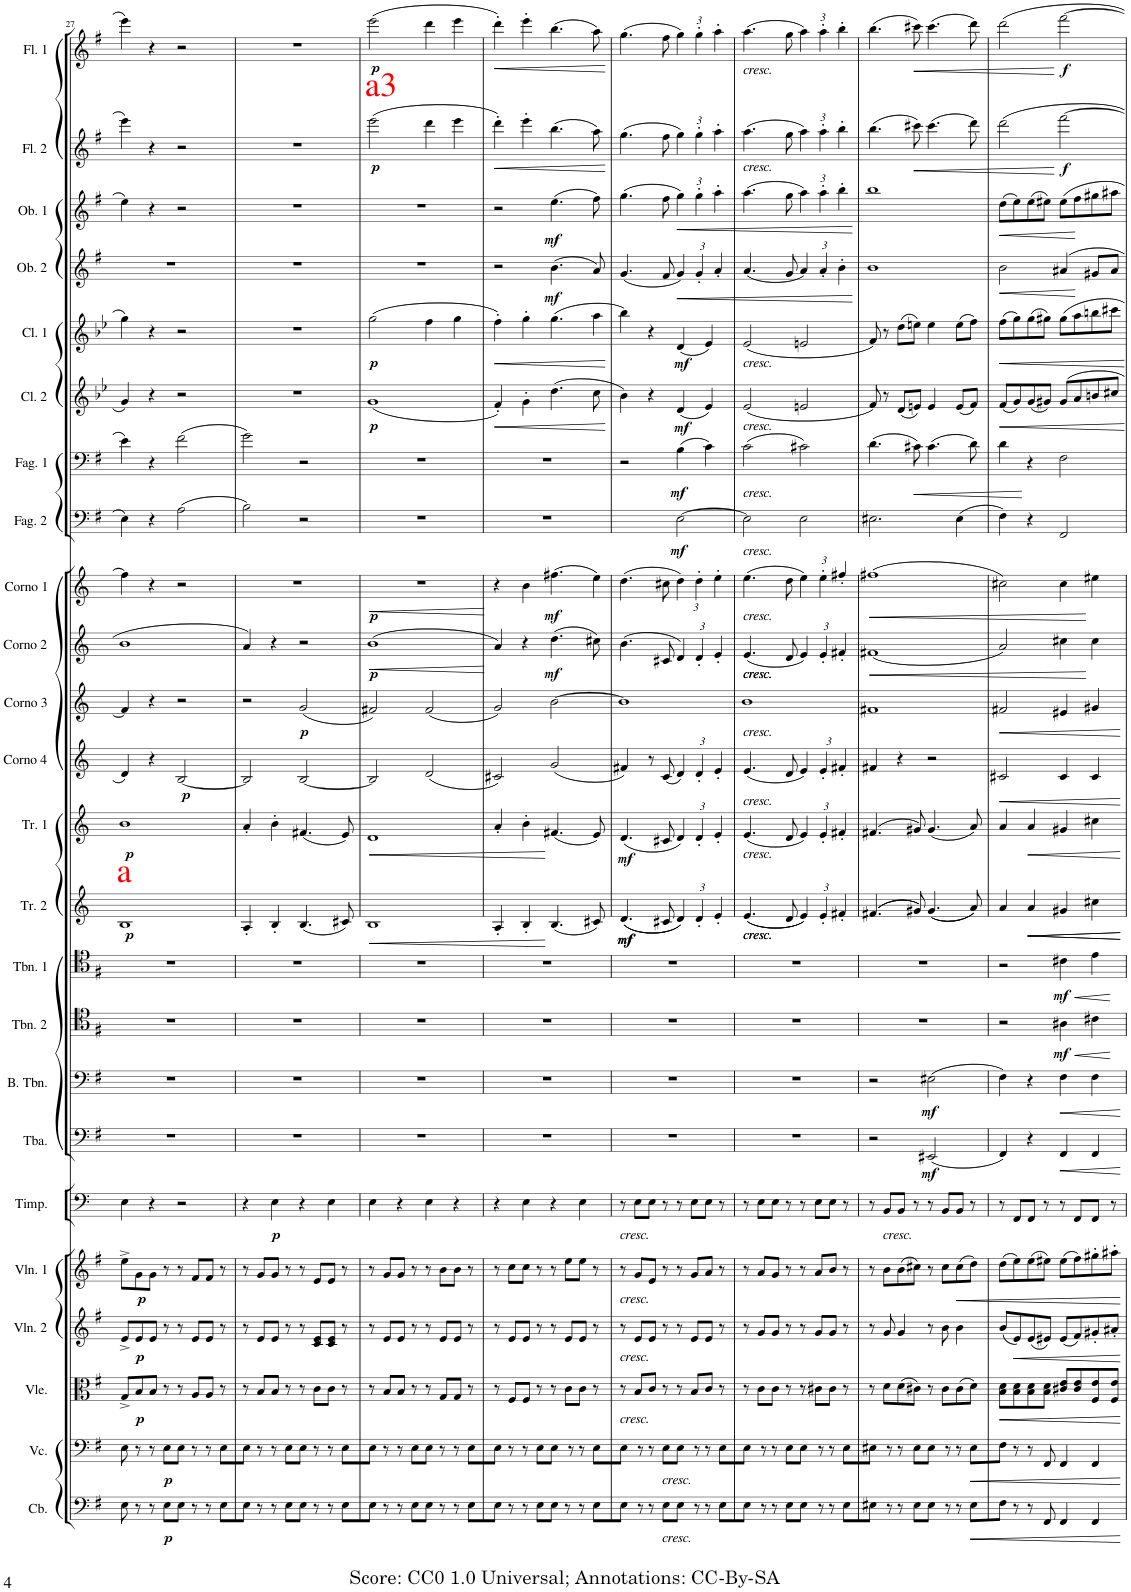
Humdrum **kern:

**kern	**dynam	**kern	**dynam	**kern	**dynam	**kern	**dynam	**kern	**dynam	**kern	**dynam	**kern	**dynam	**kern	**dynam	**kern	**dynam	**kern	**dynam	**kern	**dynam	**kern	**text	**dynam	**kern	**dynam	**kern	**dynam	**kern	**dynam	**kern	**dynam	**kern	**dynam	**kern	**dynam	**kern	**dynam	**kern	**dynam	**kern	**dynam	**kern	**dynam	**kern	**dynam	**kern	**text	**dynam
*part24	*part24	*part23	*part23	*part22	*part22	*part21	*part21	*part20	*part20	*part19	*part19	*part18	*part18	*part17	*part17	*part16	*part16	*part15	*part15	*part14	*part14	*part13	*part13	*part13	*part12	*part12	*part11	*part11	*part10	*part10	*part9	*part9	*part8	*part8	*part7	*part7	*part6	*part6	*part5	*part5	*part4	*part4	*part3	*part3	*part2	*part2	*part1	*part1	*part1
*staff24	*staff24	*staff23	*staff23	*staff22	*staff22	*staff21	*staff21	*staff20	*staff20	*staff19	*staff19	*staff18	*staff18	*staff17	*staff17	*staff16	*staff16	*staff15	*staff15	*staff14	*staff14	*staff13	*staff13	*staff13	*staff12	*staff12	*staff11	*staff11	*staff10	*staff10	*staff9	*staff9	*staff8	*staff8	*staff7	*staff7	*staff6	*staff6	*staff5	*staff5	*staff4	*staff4	*staff3	*staff3	*staff2	*staff2	*staff1	*staff1	*staff1
*I"Contrabassi	*	*I"Violoncelli	*	*I"Viole	*	*I"Violini 2	*	*I"Violini 1	*	*I"Timpani	*	*I"Tuba	*	*I"Bass Trombone	*	*I"Trombone Tenore 2	*	*I"Trombone Tenore 1	*	*I"Trombe in F 2	*	*I"Trombe in F 1	*	*	*I"Corno in F 4	*	*I"Corno in F 3	*	*I"Corno in F 2	*	*I"Corno in F 1	*	*I"Fagotto 2	*	*I"Fagotto 1	*	*I"Clarinetto in A 2	*	*I"Clarinetto in A 1	*	*I"Oboe 2	*	*I"Oboe 1	*	*I"Flauto 2	*	*I"Flauto 1	*	*
*I'Cb.	*	*I'Vc.	*	*I'Vle.	*	*I'Vln. 2	*	*I'Vln. 1	*	*I'Timp.	*	*I'Tba.	*	*I'B. Tbn.	*	*I'Tbn. 2	*	*I'Tbn. 1	*	*I'Tr. 2	*	*I'Tr. 1	*	*	*I'Corno 4	*	*I'Corno 3	*	*I'Corno 2	*	*I'Corno 1	*	*I'Fag. 2	*	*I'Fag. 1	*	*I'Cl. 2	*	*I'Cl. 1	*	*I'Ob. 2	*	*I'Ob. 1	*	*I'Fl. 2	*	*I'Fl. 1	*	*
!!LO:PB:g=z
*clefF4	*	*clefF4	*	*clefC3	*	*clefG2	*	*clefG2	*	*clefF4	*	*clefF4	*	*clefF4	*	*clefC4	*	*clefC4	*	*clefG2	*	*clefG2	*	*	*clefG2	*	*clefG2	*	*clefG2	*	*clefG2	*	*clefF4	*	*clefF4	*	*clefG2	*	*clefG2	*	*clefG2	*	*clefG2	*	*clefG2	*	*clefG2	*	*
*Trd7c12	*	*	*	*	*	*	*	*	*	*	*	*	*	*	*	*	*	*	*	*Trd-3c-5	*	*Trd-3c-5	*	*	*Trd4c7	*	*Trd4c7	*	*Trd4c7	*	*Trd4c7	*	*	*	*	*	*Trd2c3	*	*Trd2c3	*	*	*	*	*	*	*	*	*	*
*k[f#]	*	*k[f#]	*	*k[f#]	*	*k[f#]	*	*k[f#]	*	*k[]	*	*k[f#]	*	*k[f#]	*	*k[f#]	*	*k[f#]	*	*k[]	*	*k[]	*	*	*k[]	*	*k[]	*	*k[]	*	*k[]	*	*k[f#]	*	*k[f#]	*	*k[b-e-]	*	*k[b-e-]	*	*k[f#]	*	*k[f#]	*	*k[f#]	*	*k[f#]	*	*
*M2/2	*	*M2/2	*	*M2/2	*	*M2/2	*	*M2/2	*	*M2/2	*	*M2/2	*	*M2/2	*	*M2/2	*	*M2/2	*	*M2/2	*	*M2/2	*	*	*M2/2	*	*M2/2	*	*M2/2	*	*M2/2	*	*M2/2	*	*M2/2	*	*M2/2	*	*M2/2	*	*M2/2	*	*M2/2	*	*M2/2	*	*M2/2	*	*
*met(c|)	*	*met(c|)	*	*met(c|)	*	*met(c|)	*	*met(c|)	*	*met(c|)	*	*met(c|)	*	*met(c|)	*	*met(c|)	*	*met(c|)	*	*met(c|)	*	*met(c|)	*	*	*met(c|)	*	*met(c|)	*	*met(c|)	*	*met(c|)	*	*met(c|)	*	*met(c|)	*	*met(c|)	*	*met(c|)	*	*met(c|)	*	*met(c|)	*	*met(c|)	*	*met(c|)	*	*
=27	=27	=27	=27	=27	=27	=27	=27	=27	=27	=27	=27	=27	=27	=27	=27	=27	=27	=27	=27	=27	=27	=27	=27	=27	=27	=27	=27	=27	=27	=27	=27	=27	=27	=27	=27	=27	=27	=27	=27	=27	=27	=27	=27	=27	=27	=27	=27	=27	=27
!	!	!	!	!	!	!	!	!	!	!	!	!	!	!	!	!	!	!	!	!	!LO:DY:b	!	!LO:LY:b:color=#FF0000	!LO:DY:b	!	!	!	!	!	!	!	!	!	!	!	!	!	!	!	!	!	!	!	!	!	!	!	!	!
8E\	.	8E\	.	8G^/L	.	8e^/L	.	8ee^\L	.	4E\	.	1r	.	1r	.	1r	.	1r	.	1B	p	1b	a	p	4d/	.	4f#/]	.	1b	.	4ff#\]	.	4E\	.	4e\	.	4g/	.	4gg\	.	1r	.	4ee\	.	4eee\	.	4eee\	.	.
!	!	!	!	!	!LO:DY:b	!	!LO:DY:b	!	!LO:DY:b	!	!	!	!	!	!	!	!	!	!	!	!	!	!	!	!	!	!	!	!	!	!	!	!	!	!	!	!	!	!	!	!	!	!	!	!	!	!	!	!
8r	.	8r	.	8B/	p	8e/	p	8g\	p	.	.	.	.	.	.	.	.	.	.	.	.	.	.	.	.	.	.	.	.	.	.	.	.	.	.	.	.	.	.	.	.	.	.	.	.	.	.	.	.
8r	.	8r	.	8B/J	.	8e/J	.	8g\J	.	4r	.	.	.	.	.	.	.	.	.	.	.	.	.	.	4r	.	4r	.	.	.	4r	.	4r	.	4r	.	4r	.	4r	.	.	.	4r	.	4r	.	4r	.	.
!	!LO:DY:b	!	!LO:DY:b	!	!	!	!	!	!	!	!	!	!	!	!	!	!	!	!	!	!	!	!	!	!	!	!	!	!	!	!	!	!	!	!	!	!	!	!	!	!	!	!	!	!	!	!	!	!
8E\L	p	8E\L	p	8r	.	8r	.	8r	.	.	.	.	.	.	.	.	.	.	.	.	.	.	.	.	.	.	.	.	.	.	.	.	.	.	.	.	.	.	.	.	.	.	.	.	.	.	.	.	.
!	!	!	!	!	!	!	!	!	!	!	!	!	!	!	!	!	!	!	!	!	!	!	!	!	!	!LO:DY:b	!	!	!	!	!	!	!	!	!	!	!	!	!	!	!	!	!	!	!	!	!	!	!
8E\J	.	8E\J	.	8r	.	8r	.	8r	.	2r	.	.	.	.	.	.	.	.	.	.	.	.	.	.	[2B/	p	2r	.	.	.	2r	.	(2A\	.	(>2f#\	.	2r	.	2r	.	.	.	2r	.	2r	.	2r	.	.
8r	.	8r	.	8A/L	.	8e/L	.	8f#/L	.	.	.	.	.	.	.	.	.	.	.	.	.	.	.	.	.	.	.	.	.	.	.	.	.	.	.	.	.	.	.	.	.	.	.	.	.	.	.	.	.
8r	.	8r	.	8A/J	.	8e/J	.	8f#/J	.	.	.	.	.	.	.	.	.	.	.	.	.	.	.	.	.	.	.	.	.	.	.	.	.	.	.	.	.	.	.	.	.	.	.	.	.	.	.	.	.
8E\L	.	8E\L	.	8r	.	8r	.	8r	.	.	.	.	.	.	.	.	.	.	.	.	.	.	.	.	.	.	.	.	.	.	.	.	.	.	.	.	.	.	.	.	.	.	.	.	.	.	.	.	.
=28	=28	=28	=28	=28	=28	=28	=28	=28	=28	=28	=28	=28	=28	=28	=28	=28	=28	=28	=28	=28	=28	=28	=28	=28	=28	=28	=28	=28	=28	=28	=28	=28	=28	=28	=28	=28	=28	=28	=28	=28	=28	=28	=28	=28	=28	=28	=28	=28	=28
8E\J	.	8E\J	.	8r	.	8r	.	8r	.	4r	.	1r	.	1r	.	1r	.	1r	.	4A'/	.	4a'/	.	.	2B/]	.	2r	.	4a/	.	1r	.	2B\)	.	2g\)	.	1r	.	1r	.	1r	.	1r	.	1r	.	1r	.	.
8r	.	8r	.	8B/L	.	8e/L	.	8g/L	.	.	.	.	.	.	.	.	.	.	.	.	.	.	.	.	.	.	.	.	.	.	.	.	.	.	.	.	.	.	.	.	.	.	.	.	.	.	.	.	.
!	!	!	!	!	!	!	!	!	!	!	!LO:DY:b	!	!	!	!	!	!	!	!	!	!	!	!	!	!	!	!	!	!	!	!	!	!	!	!	!	!	!	!	!	!	!	!	!	!	!	!	!	!
8r	.	8r	.	8B/J	.	8e/J	.	8g/J	.	4E\	p	.	.	.	.	.	.	.	.	4B'/	.	4b'\	.	.	.	.	.	.	4r	.	.	.	.	.	.	.	.	.	.	.	.	.	.	.	.	.	.	.	.
8E\L	.	8E\L	.	8r	.	8r	.	8r	.	.	.	.	.	.	.	.	.	.	.	.	.	.	.	.	.	.	.	.	.	.	.	.	.	.	.	.	.	.	.	.	.	.	.	.	.	.	.	.	.
!	!	!	!	!	!	!	!	!	!	!	!	!	!	!	!	!	!	!	!	!	!	!	!	!	!	!	!	!LO:DY:b	!	!	!	!	!	!	!	!	!	!	!	!	!	!	!	!	!	!	!	!	!
8E\J	.	8E\J	.	8r	.	8r	.	8r	.	4r	.	.	.	.	.	.	.	.	.	(4.B/	.	(4.f#X/	.	.	[<2B/	.	(2g/	p	2r	.	.	.	2r	.	2r	.	.	.	.	.	.	.	.	.	.	.	.	.	.
8r	.	8r	.	8c\L	.	8c/ 8e/L	.	8e/L	.	.	.	.	.	.	.	.	.	.	.	.	.	.	.	.	.	.	.	.	.	.	.	.	.	.	.	.	.	.	.	.	.	.	.	.	.	.	.	.	.
8r	.	8r	.	8c\J	.	8c/ 8e/J	.	8e/J	.	4E\	.	.	.	.	.	.	.	.	.	.	.	.	.	.	.	.	.	.	.	.	.	.	.	.	.	.	.	.	.	.	.	.	.	.	.	.	.	.	.
8E\L	.	8E\L	.	8r	.	8r	.	8r	.	.	.	.	.	.	.	.	.	.	.	8c#X/)	.	8e/)	.	.	.	.	.	.	.	.	.	.	.	.	.	.	.	.	.	.	.	.	.	.	.	.	.	.	.
=29	=29	=29	=29	=29	=29	=29	=29	=29	=29	=29	=29	=29	=29	=29	=29	=29	=29	=29	=29	=29	=29	=29	=29	=29	=29	=29	=29	=29	=29	=29	=29	=29	=29	=29	=29	=29	=29	=29	=29	=29	=29	=29	=29	=29	=29	=29	=29	=29	=29
!	!	!	!	!	!	!	!	!	!	!	!	!	!	!	!	!	!	!	!	!	!LO:HP:b	!	!	!LO:HP:b	!	!	!	!	!	!LO:HP:b	!	!LO:HP:b	!	!	!	!	!	!	!	!	!	!	!	!	!	!	!	!LO:LY:b:color=#FF0000	!
!	!	!	!	!	!	!	!	!	!	!	!	!	!	!	!	!	!	!	!	!	!	!	!	!	!	!	!	!	!	!LO:DY:n=1:b	!	!LO:DY:n=1:b	!	!	!	!	!	!LO:DY:b	!	!LO:DY:b	!	!	!	!	!	!LO:DY:b	!	!	!LO:DY:b
8E\J	.	8E\J	.	8r	.	8r	.	8r	.	4E\	.	1r	.	1r	.	1r	.	1r	.	1B	<	1d	.	<	2B/]	.	2f#X/)	.	(1b	< p	1r	< p	1r	.	1r	.	(1g	p	(2gg\	p	1r	.	1r	.	(2eee\	p	(2eee\	a3	p
8r	.	8r	.	8B/L	.	8e/L	.	8g/L	.	.	.	.	.	.	.	.	.	.	.	.	.	.	.	.	.	.	.	.	.	.	.	.	.	.	.	.	.	.	.	.	.	.	.	.	.	.	.	.	.
8r	.	8r	.	8B/J	.	8e/J	.	8g/J	.	4r	.	.	.	.	.	.	.	.	.	.	.	.	.	.	.	.	.	.	.	.	.	.	.	.	.	.	.	.	.	.	.	.	.	.	.	.	.	.	.
8E\L	.	8E\L	.	8r	.	8r	.	8r	.	.	.	.	.	.	.	.	.	.	.	.	.	.	.	.	.	.	.	.	.	.	.	.	.	.	.	.	.	.	.	.	.	.	.	.	.	.	.	.	.
8E\J	.	8E\J	.	8r	.	8r	.	8r	.	4E\	.	.	.	.	.	.	.	.	.	.	.	.	.	.	(<2d/	.	(2f#/	.	.	.	.	.	.	.	.	.	.	.	4ff\	.	.	.	.	.	4ddd\	.	4ddd\	.	.
8r	.	8r	.	8G/L	.	8e/L	.	8b\L	.	.	.	.	.	.	.	.	.	.	.	.	.	.	.	.	.	.	.	.	.	.	.	.	.	.	.	.	.	.	.	.	.	.	.	.	.	.	.	.	.
8r	.	8r	.	8G/J	.	8e/J	.	8b\J	.	4r	.	.	.	.	.	.	.	.	.	.	.	.	.	.	.	.	.	.	.	.	.	.	.	.	.	.	.	.	4gg\	.	.	.	.	.	4eee\	.	4eee\	.	.
8E\L	.	8E\L	.	8r	.	8r	.	8r	.	.	.	.	.	.	.	.	.	.	.	.	.	.	.	.	.	.	.	.	.	.	.	.	.	.	.	.	.	.	.	.	.	.	.	.	.	.	.	.	.
=30	=30	=30	=30	=30	=30	=30	=30	=30	=30	=30	=30	=30	=30	=30	=30	=30	=30	=30	=30	=30	=30	=30	=30	=30	=30	=30	=30	=30	=30	=30	=30	=30	=30	=30	=30	=30	=30	=30	=30	=30	=30	=30	=30	=30	=30	=30	=30	=30	=30
!	!	!	!	!	!	!	!	!	!	!	!	!	!	!	!	!	!	!	!	!	!	!	!	!	!	!	!	!	!	!	!	!	!	!	!	!	!	!LO:HP:b	!	!LO:HP:b	!	!	!	!	!	!LO:HP:b	!	!	!LO:HP:b
8E\J	.	8E\J	.	8r	.	8r	.	8r	.	4r	.	1r	.	1r	.	1r	.	1r	.	4A'/	.	4a'/	.	.	2c#X/)	.	2g/)	.	4a/)	.	4r	.	1r	.	1r	.	4f'/)	<	4ff'>\)	<	2r	.	2r	.	4ddd'\)	<	4ddd'\)	.	<
8r	.	8r	.	8F#/L	.	8e/L	.	8cc\L	.	.	.	.	.	.	.	.	.	.	.	.	.	.	.	.	.	.	.	.	.	.	.	.	.	.	.	.	.	.	.	.	.	.	.	.	.	.	.	.	.
8r	.	8r	.	8F#/J	.	8e/J	.	8cc\J	.	4E\	.	.	.	.	.	.	.	.	.	4B'/	.	4b'\	.	.	.	.	.	.	4r	[	4b\	[	.	.	.	.	4g'\	.	4gg'>\	.	.	.	.	.	4eee'\	.	4eee'\	.	.
8E\L	.	8E\L	.	8r	.	8r	.	8r	.	.	.	.	.	.	.	.	.	.	.	.	.	.	.	.	.	.	.	.	.	.	.	.	.	.	.	.	.	.	.	.	.	.	.	.	.	.	.	.	.
!	!	!	!	!	!	!	!	!	!	!	!	!	!	!	!	!	!	!	!	!	!	!	!	!	!	!	!	!	!	!LO:DY:b	!	!LO:DY:b	!	!	!	!	!	!	!	!	!	!LO:DY:b	!	!LO:DY:b	!	!	!	!	!
8E\J	.	8E\J	.	8r	.	8r	.	8r	.	4r	.	.	.	.	.	.	.	.	.	(4.B/	[	(4.f#X/	.	[	(<2g/	.	[2b\	.	(4.dd\	mf	(>4.ff#X\	mf	.	.	.	.	(4.dd\	.	(>4.gg\	.	(4.b\	mf	(4.ee\	mf	(4.bb\	.	(4.bb\	.	.
8r	.	8r	.	8c\L	.	8e/L	.	8ee\L	.	.	.	.	.	.	.	.	.	.	.	.	.	.	.	.	.	.	.	.	.	.	.	.	.	.	.	.	.	.	.	.	.	.	.	.	.	.	.	.	.
8r	.	8r	.	8c\J	.	8e/J	.	8ee\J	.	4E\	.	.	.	.	.	.	.	.	.	.	.	.	.	.	.	.	.	.	.	.	.	.	.	.	.	.	.	.	.	.	.	.	.	.	.	.	.	.	.
8E\L	.	8E\L	.	8r	.	8r	.	8r	.	.	.	.	.	.	.	.	.	.	.	8c#X/)	.	8e/)	.	.	.	.	.	.	8cc#X\)	.	8ee\)	.	.	.	.	.	8cc\	.	8aa\	.	8a/)	.	8ff#\)	.	8aa\)	.	8aa\)	.	.
.	.	.	.	.	.	.	.	.	.	.	.	.	.	.	.	.	.	.	.	.	.	.	.	.	.	.	.	.	.	.	.	.	.	.	.	.	.	[	.	[	.	.	.	.	.	[	.	.	[
=31	=31	=31	=31	=31	=31	=31	=31	=31	=31	=31	=31	=31	=31	=31	=31	=31	=31	=31	=31	=31	=31	=31	=31	=31	=31	=31	=31	=31	=31	=31	=31	=31	=31	=31	=31	=31	=31	=31	=31	=31	=31	=31	=31	=31	=31	=31	=31	=31	=31
!	!	!	!	!	!	!	!	!	!	!LO:TX:b:i:t=cresc.	!	!	!	!	!	!	!	!	!	!	!	!	!	!	!	!	!	!	!	!	!	!	!	!	!	!	!	!	!	!	!	!	!	!	!	!	!	!	!
!	!	!	!	!	!	!	!	!LO:TX:b:i:t=cresc.	!	!	!	!	!	!	!	!	!	!	!	!	!	!	!	!	!	!	!	!	!	!	!	!	!	!	!	!	!	!	!	!	!	!	!	!	!	!	!	!	!
!	!	!	!	!	!	!LO:TX:b:i:t=cresc.	!	!	!	!	!	!	!	!	!	!	!	!	!	!	!	!	!	!	!	!	!	!	!	!	!	!	!	!	!	!	!	!	!	!	!	!	!	!	!	!	!	!	!
!	!	!	!	!LO:TX:b:i:t=cresc.	!	!	!	!	!	!	!	!	!	!	!	!	!	!	!	!	!	!	!	!	!	!	!	!	!	!	!	!	!	!	!	!	!	!	!	!	!	!	!	!	!	!	!	!	!
!	!	!	!	!	!	!	!	!	!	!	!	!	!	!	!	!	!	!	!	!	!LO:DY:b	!	!	!	!	!	!	!	!	!	!	!	!	!	!	!	!	!	!	!	!	!	!	!	!	!	!	!	!
!	!	!	!	!	!	!	!	!	!	!	!	!	!	!	!	!	!	!	!	!	!LO:DY:n=1:b	!	!	!LO:DY:b	!	!	!	!	!	!	!	!	!	!	!	!	!	!	!	!	!	!	!	!	!	!	!	!	!
8E\J	.	8E\J	.	8r	.	8r	.	8r	.	8r	.	1r	.	1r	.	1r	.	1r	.	((4.d/	mf mf	(4.d/	.	mf	4f#X/)	.	1b]	.	(4.b\	.	(4.dd\	.	2ryy	.	2r	.	4b-\)	.	4bb-\)	.	(4.g/	.	(4.gg\	.	(4.gg\	.	(4.gg\	.	.
8r	.	8r	.	8B/L	.	8e/L	.	8g/L	.	8E\L	.	.	.	.	.	.	.	.	.	.	.	.	.	.	.	.	.	.	.	.	.	.	.	.	.	.	.	.	.	.	.	.	.	.	.	.	.	.	.
8r	.	8r	.	8c/J	.	8e/J	.	8e/J	.	8E\J	.	.	.	.	.	.	.	.	.	.	.	.	.	.	8r	.	.	.	.	.	.	.	.	.	.	.	4r	.	4r	.	.	.	.	.	.	.	.	.	.
!	!	!LO:TX:b:i:t=cresc.	!	!	!	!	!	!	!	!	!	!	!	!	!	!	!	!	!	!	!	!	!	!	!	!	!	!	!	!	!	!	!	!	!	!	!	!	!	!	!	!	!	!	!	!	!	!	!
!LO:TX:b:i:t=cresc.	!	!	!	!	!	!	!	!	!	!	!	!	!	!	!	!	!	!	!	!	!	!	!	!	!	!	!	!	!	!	!	!	!	!	!	!	!	!	!	!	!	!	!	!	!	!	!	!	!
8E\L	.	8E\L	.	8r	.	8r	.	8r	.	8r	.	.	.	.	.	.	.	.	.	8c#X/	.	8c#X/	.	.	(8c/	.	.	.	8c#X/	.	8cc#X\	.	.	.	.	.	.	.	.	.	8f#/	.	8ff#\	.	8ff#\	.	8ff#\	.	.
*	*	*	*	*	*	*	*	*	*	*	*	*	*	*	*	*	*	*	*	*Xbrackettup	*	*Xbrackettup	*	*	*Xbrackettup	*	*	*	*Xbrackettup	*	*Xbrackettup	*	*	*	*	*	*	*	*	*	*Xbrackettup	*	*	*	*	*	*	*	*
!	!	!	!	!	!	!	!	!	!	!	!	!	!	!	!	!	!	!	!	!	!	!	!	!	!	!	!	!	!	!	!	!	!	!	!	!	!	!	!	!	!	!LO:HP:b	!	!	!	!	!	!	!
*	*	*	*	*	*	*	*	*	*	*	*	*	*	*	*	*	*	*	*	*	*	*	*	*	*	*	*	*	*	*	*	*	*	*	*	*	*	*	*	*	*	*	*Xbrackettup	*	*	*	*	*	*
!	!	!	!	!	!	!	!	!	!	!	!	!	!	!	!	!	!	!	!	!	!	!	!	!	!	!	!	!	!	!	!	!	!	!	!	!	!	!	!	!	!	!	!	!LO:HP:b	!	!	!	!	!
*	*	*	*	*	*	*	*	*	*	*	*	*	*	*	*	*	*	*	*	*	*	*	*	*	*	*	*	*	*	*	*	*	*	*	*	*	*	*	*	*	*	*	*	*	*Xbrackettup	*	*Xbrackettup	*	*
!	!	!	!	!	!	!	!	!	!	!	!	!	!	!	!	!	!	!	!	!	!	!	!	!	!	!	!	!	!	!	!	!	!	!LO:DY:b	!	!LO:DY:b	!	!LO:DY:b	!	!LO:DY:b	!	!	!	!	!	!	!	!	!
8E\J	.	8E\J	.	8r	.	8r	.	8r	.	8r	.	.	.	.	.	.	.	.	.	6d/))	.	6d/)	.	.	6d/)	.	.	.	6d/)	.	6dd\)	.	[2E\	mf	(4B\	mf	(4d/	mf	(4d/	mf	6g/)	<	6gg\)	<	6gg\)	.	6gg\)	.	.
8r	.	8r	.	8B/L	.	8e/L	.	8g/L	.	8E\L	.	.	.	.	.	.	.	.	.	.	.	.	.	.	.	.	.	.	.	.	.	.	.	.	.	.	.	.	.	.	.	.	.	.	.	.	.	.	.
.	.	.	.	.	.	.	.	.	.	.	.	.	.	.	.	.	.	.	.	6d'/	.	6d'/	.	.	6d'/	.	.	.	6d'/	.	6dd'\	.	.	.	.	.	.	.	.	.	6g'/	.	6gg'\	.	6gg'\	.	6gg'\	.	.
8r	.	8r	.	8c/J	.	8e/J	.	8a/J	.	8E\J	.	.	.	.	.	.	.	.	.	.	.	.	.	.	.	.	.	.	.	.	.	.	.	.	4c\)	.	4e-/)	.	4e-/)	.	.	.	.	.	.	.	.	.	.
.	.	.	.	.	.	.	.	.	.	.	.	.	.	.	.	.	.	.	.	6e'/	.	6e'/	.	.	6e'/	.	.	.	6e'/	.	6ee'\	.	.	.	.	.	.	.	.	.	6a'/	.	6aa'\	.	6aa'\	.	6aa'\	.	.
8E\L	.	8E\L	.	8r	.	8r	.	8r	.	8r	.	.	.	.	.	.	.	.	.	.	.	.	.	.	.	.	.	.	.	.	.	.	.	.	.	.	.	.	.	.	.	.	.	.	.	.	.	.	.
=32	=32	=32	=32	=32	=32	=32	=32	=32	=32	=32	=32	=32	=32	=32	=32	=32	=32	=32	=32	=32	=32	=32	=32	=32	=32	=32	=32	=32	=32	=32	=32	=32	=32	=32	=32	=32	=32	=32	=32	=32	=32	=32	=32	=32	=32	=32	=32	=32	=32
!	!	!	!	!	!	!	!	!	!	!	!	!	!	!	!	!	!	!	!	!	!	!	!	!	!	!	!	!	!	!	!	!	!	!	!	!	!	!	!	!	!	!	!	!	!	!	!LO:TX:b:i:t=cresc.	!	!
!	!	!	!	!	!	!	!	!	!	!	!	!	!	!	!	!	!	!	!	!	!	!	!	!	!	!	!	!	!	!	!	!	!	!	!	!	!	!	!	!	!	!	!	!	!LO:TX:b:i:t=cresc.	!	!	!	!
!	!	!	!	!	!	!	!	!	!	!	!	!	!	!	!	!	!	!	!	!	!	!	!	!	!	!	!	!	!	!	!	!	!	!	!	!	!	!	!LO:TX:b:i:t=cresc.	!	!	!	!	!	!	!	!	!	!
!	!	!	!	!	!	!	!	!	!	!	!	!	!	!	!	!	!	!	!	!	!	!	!	!	!	!	!	!	!	!	!	!	!	!	!	!	!LO:TX:b:i:t=cresc.	!	!	!	!	!	!	!	!	!	!	!	!
!	!	!	!	!	!	!	!	!	!	!	!	!	!	!	!	!	!	!	!	!	!	!	!	!	!	!	!	!	!	!	!	!	!	!	!LO:TX:b:i:t=cresc.	!	!	!	!	!	!	!	!	!	!	!	!	!	!
!	!	!	!	!	!	!	!	!	!	!	!	!	!	!	!	!	!	!	!	!	!	!	!	!	!	!	!	!	!	!	!	!	!LO:TX:b:i:t=cresc.	!	!	!	!	!	!	!	!	!	!	!	!	!	!	!	!
!	!	!	!	!	!	!	!	!	!	!	!	!	!	!	!	!	!	!	!	!	!	!	!	!	!	!	!	!	!	!	!LO:TX:b:i:t=cresc.	!	!	!	!	!	!	!	!	!	!	!	!	!	!	!	!	!	!
!	!	!	!	!	!	!	!	!	!	!	!	!	!	!	!	!	!	!	!	!	!	!	!	!	!	!	!	!	!LO:TX:b:i:t=cresc.	!	!	!	!	!	!	!	!	!	!	!	!	!	!	!	!	!	!	!	!
!	!	!	!	!	!	!	!	!	!	!	!	!	!	!	!	!	!	!	!	!	!	!	!	!	!	!	!	!	!LO:TX:b:i:t=cresc.	!	!	!	!	!	!	!	!	!	!	!	!	!	!	!	!	!	!	!	!
!	!	!	!	!	!	!	!	!	!	!	!	!	!	!	!	!	!	!	!	!	!	!	!	!	!	!	!LO:TX:b:i:t=cresc.	!	!	!	!	!	!	!	!	!	!	!	!	!	!	!	!	!	!	!	!	!	!
!	!	!	!	!	!	!	!	!	!	!	!	!	!	!	!	!	!	!	!	!	!	!	!	!	!LO:TX:b:i:t=cresc.	!	!	!	!	!	!	!	!	!	!	!	!	!	!	!	!	!	!	!	!	!	!	!	!
!	!	!	!	!	!	!	!	!	!	!	!	!	!	!	!	!	!	!	!	!	!	!LO:TX:b:i:t=cresc.	!	!	!	!	!	!	!	!	!	!	!	!	!	!	!	!	!	!	!	!	!	!	!	!	!	!	!
!	!	!	!	!	!	!	!	!	!	!	!	!	!	!	!	!	!	!	!	!LO:TX:b:i:t=cresc.	!	!	!	!	!	!	!	!	!	!	!	!	!	!	!	!	!	!	!	!	!	!	!	!	!	!	!	!	!
!	!	!	!	!	!	!	!	!	!	!	!	!	!	!	!	!	!	!	!	!LO:TX:b:i:t=cresc.	!	!	!	!	!	!	!	!	!	!	!	!	!	!	!	!	!	!	!	!	!	!	!	!	!	!	!	!	!
8E\J	.	8E\J	.	8r	.	8r	.	8r	.	8r	.	1r	.	1r	.	1r	.	1r	.	((4.e/	.	(4.e/	.	.	(4.e/	.	1b	.	(4.e/	.	(4.ee\	.	2E\]	.	(2c\	.	(2e-/	.	(2e-/	.	(4.a/	.	(4.aa\	.	(4.aa\	.	(4.aa\	.	.
8r	.	8r	.	8c\L	.	8g/L	.	8a/L	.	8E\L	.	.	.	.	.	.	.	.	.	.	.	.	.	.	.	.	.	.	.	.	.	.	.	.	.	.	.	.	.	.	.	.	.	.	.	.	.	.	.
8r	.	8r	.	8c\J	.	8g/J	.	8g/J	.	8E\J	.	.	.	.	.	.	.	.	.	.	.	.	.	.	.	.	.	.	.	.	.	.	.	.	.	.	.	.	.	.	.	.	.	.	.	.	.	.	.
8E\L	.	8E\L	.	8r	.	8r	.	8r	.	8r	.	.	.	.	.	.	.	.	.	8d/	.	8d/	.	.	8d/	.	.	.	8d/	.	8dd\	.	.	.	.	.	.	.	.	.	8g/	.	8gg\	.	8gg\	.	8gg\	.	.
8E\J	.	8E\J	.	8r	.	8r	.	8r	.	8r	.	.	.	.	.	.	.	.	.	6e/))	.	6e/)	.	.	6e/)	.	.	.	6e/)	.	6ee\)	.	2E\	.	2c#X\)	.	2en/	.	2en/	.	6a/)	.	6aa\)	.	6aa\)	.	6aa\)	.	.
8r	.	8r	.	8c#X\L	.	8g/L	.	8a/L	.	8E\L	.	.	.	.	.	.	.	.	.	.	.	.	.	.	.	.	.	.	.	.	.	.	.	.	.	.	.	.	.	.	.	.	.	.	.	.	.	.	.
.	.	.	.	.	.	.	.	.	.	.	.	.	.	.	.	.	.	.	.	6e'/	.	6e'/	.	.	6e'/	.	.	.	6e'/	.	6ee'\	.	.	.	.	.	.	.	.	.	6a'/	.	6aa'\	.	6aa'\	.	6aa'\	.	.
8r	.	8r	.	8c#\J	.	8g/J	.	8b/J	.	8E\J	.	.	.	.	.	.	.	.	.	.	.	.	.	.	.	.	.	.	.	.	.	.	.	.	.	.	.	.	.	.	.	.	.	.	.	.	.	.	.
.	.	.	.	.	.	.	.	.	.	.	.	.	.	.	.	.	.	.	.	6f#X'/	.	6f#X'/	.	.	6f#X'/	.	.	.	6f#X'/	.	6ff#X'/	.	.	.	.	.	.	.	.	.	6b'\	.	6bb'\	.	6bb'\	.	6bb'\	.	.
8E\L	.	8E\L	.	8r	.	8r	.	8r	.	8r	.	.	.	.	.	.	.	.	.	.	.	.	.	.	.	.	.	.	.	.	.	.	.	.	.	.	.	.	.	.	.	.	.	.	.	.	.	.	.
.	.	.	.	.	.	.	.	.	.	.	.	.	.	.	.	.	.	.	.	.	.	.	.	.	.	.	.	.	.	.	.	.	.	.	.	.	.	.	.	.	.	[	.	[	.	.	.	.	.
=33	=33	=33	=33	=33	=33	=33	=33	=33	=33	=33	=33	=33	=33	=33	=33	=33	=33	=33	=33	=33	=33	=33	=33	=33	=33	=33	=33	=33	=33	=33	=33	=33	=33	=33	=33	=33	=33	=33	=33	=33	=33	=33	=33	=33	=33	=33	=33	=33	=33
!	!	!	!	!	!	!	!	!	!	!	!	!	!	!	!	!	!	!	!	!	!	!	!	!	!	!	!	!	!	!LO:HP:b	!	!LO:HP:b	!	!	!	!	!	!	!	!	!	!	!	!	!	!	!	!	!
8E#X\J	.	8E#X\J	.	8r	.	8r	.	8r	.	8r	.	2r	.	2r	.	1r	.	1r	.	(>(>4.f#X/	.	(>4.f#X/	.	.	4f#X/	.	1f#X	.	(1f#X	<	(1ff#X	<	2.E#X\	.	(4.d\	.	8f/)	.	8f/)	.	1b	.	1bb	.	(4.bb\	.	(4.bb\	.	.
!	!	!	!	!	!	!	!	!	!	!LO:TX:b:i:t=cresc.	!	!	!	!	!	!	!	!	!	!	!	!	!	!	!	!	!	!	!	!	!	!	!	!	!	!	!	!	!	!	!	!	!	!	!	!	!	!	!
8r	.	8r	.	8d\L	.	8g/	.	8b\L	.	8BB/L	.	.	.	.	.	.	.	.	.	.	.	.	.	.	.	.	.	.	.	.	.	.	.	.	.	.	8r	.	8r	.	.	.	.	.	.	.	.	.	.
8r	.	8r	.	(8d\	.	4g/	.	(8b\	.	8BB/J	.	.	.	.	.	.	.	.	.	.	.	.	.	.	4r	.	.	.	.	.	.	.	.	.	.	.	(8d/L	.	(8dd\L	.	.	.	.	.	.	.	.	.	.
!	!	!	!	!	!	!	!	!	!	!	!	!	!	!	!	!	!	!	!	!	!	!	!	!	!	!	!	!	!	!	!	!	!	!	!	!LO:HP:b	!	!	!	!	!	!	!	!	!	!LO:HP:b	!	!	!LO:HP:b
8E#\L	.	8E#\L	.	8c#X\J)	.	.	.	8cc#X\J)	.	8r	.	.	.	.	.	.	.	.	.	8g#X/))	.	8g#X/)	.	.	.	.	.	.	.	.	.	.	.	.	8c#X\)	<	8en/J)	.	8een\J)	.	.	.	.	.	8ccc#X\)	<	8ccc#X\)	.	<
!	!	!	!	!	!	!	!	!	!	!	!	!	!LO:DY:b	!	!LO:DY:b	!	!	!	!	!	!	!	!	!	!	!	!	!	!	!	!	!	!	!	!	!	!	!	!	!	!	!	!	!	!	!	!	!	!
8E#\J	.	8E#\J	.	8r	.	8r	.	8r	.	8r	.	(2EE#X/	mf	(2E#X\	mf	.	.	.	.	((4.g#/	.	(4.g#/	.	.	2r	.	.	.	.	.	.	.	.	.	(4.c#\	.	4e/	.	4ee\	.	.	.	.	.	(4.ccc#\	.	(4.ccc#\	.	.
8r	.	8r	.	8c#\L	.	8b\	.	8cc#\L	.	8BB/L	.	.	.	.	.	.	.	.	.	.	.	.	.	.	.	.	.	.	.	.	.	.	.	.	.	.	.	.	.	.	.	.	.	.	.	.	.	.	.
!	!	!	!	!	!	!	!	!	!LO:HP:b	!	!	!	!	!	!	!	!	!	!	!	!	!	!	!	!	!	!	!	!	!	!	!	!	!	!	!	!	!	!	!	!	!	!	!	!	!	!	!	!
8r	.	8r	.	(8c#\	.	4b\	.	(8cc#\	<	8BB/J	.	.	.	.	.	.	.	.	.	.	.	.	.	.	.	.	.	.	.	.	.	.	(4E#\	.	.	.	(8e/L	.	(8ee\L	.	.	.	.	.	.	.	.	.	.
!	!LO:HP:b	!	!LO:HP:b	!	!	!	!	!	!	!	!	!	!	!	!	!	!	!	!	!	!	!	!	!	!	!	!	!	!	!	!	!	!	!	!	!	!	!	!	!	!	!	!	!	!	!	!	!	!
8E#\L	<	8E#\L	<	8d\J)	.	.	.	8dd\J)	.	8r	.	.	.	.	.	.	.	.	.	8a/))	.	8a/)	.	.	.	.	.	.	.	.	.	.	.	.	8d\)	.	8f/J)	.	8ff\J)	.	.	.	.	.	8ddd\)	.	8ddd\)	.	.
=34	=34	=34	=34	=34	=34	=34	=34	=34	=34	=34	=34	=34	=34	=34	=34	=34	=34	=34	=34	=34	=34	=34	=34	=34	=34	=34	=34	=34	=34	=34	=34	=34	=34	=34	=34	=34	=34	=34	=34	=34	=34	=34	=34	=34	=34	=34	=34	=34	=34
!	!	!	!	!	!LO:HP:b	!	!	!	!	!	!	!	!	!	!	!	!	!	!	!	!	!	!	!	!	!LO:HP:b	!	!LO:HP:b	!	!	!	!	!	!	!	!	!	!	!	!	!	!LO:HP:b	!	!LO:HP:b	!	!	!	!	!
8F#\J	.	8F#\J	.	8B\ 8d\L	<	(8b/L	.	(8dd\L	.	8r	.	4FF#/)	.	4F#\)	.	2r	.	2r	.	4a/	.	4a/	.	.	2c#X/	<	2f#X/	<	2a/)	.	2cc#X\)	.	4F#\)	.	4d\	.	(8f/L	.	(8ff\L	.	2b\	<	(8dd\L	<	2ddd\	.	2ddd\	.	.
!	!	!	!	!	!	!	!LO:HP:b	!	!	!	!	!	!	!	!	!	!	!	!	!	!	!	!	!	!	!	!	!	!	!	!	!	!	!	!	!	!	!	!	!	!	!	!	!	!	!	!	!	!
8r	.	8r	.	8B\ 8d\	.	8e/)	<	8ee\)	.	8FF/L	.	.	.	.	.	.	.	.	.	.	.	.	.	.	.	.	.	.	.	.	.	.	.	.	.	.	8g/)	.	8gg\)	.	.	.	8ee\)	.	.	.	.	.	.
!	!	!	!	!	!	!	!	!	!	!	!	!	!	!	!	!	!	!	!	!	!LO:HP:b	!	!	!LO:HP:b	!	!	!	!	!	!	!	!	!	!	!	!	!	!	!	!	!	!	!	!	!	!	!	!	!
8r	.	8r	.	8B\ 8d\	.	(8e/	.	(8ee\	.	8FF/J	.	4r	.	4r	.	.	.	.	.	4a/	<	4a/	.	<	.	.	.	.	.	.	.	.	4r	.	4r	[	(8g/	.	(8gg\	.	.	.	(8ee\	.	.	.	.	.	.
8FF#/	.	8FF#/	.	8B\ 8d\J	.	8e#X/J)	.	8ee#X\J)	.	8r	.	.	.	.	.	.	.	.	.	.	.	.	.	.	.	.	.	.	.	.	.	.	.	.	.	.	8g#X/J)	.	8gg#X\J)	.	.	.	8ee#X\J)	.	.	.	.	.	.
!	!	!	!	!	!	!	!	!	!	!	!	!	!LO:HP:b	!	!LO:HP:b	!	!LO:HP:b	!	!LO:HP:b	!	!LO:HP:b	!	!	!	!	!	!	!	!	!	!	!	!	!	!	!	!	!	!	!	!	!	!	!	!	!	!	!	!
!	!	!	!	!	!	!	!	!	!	!	!	!	!	!	!	!	!LO:DY:n=1:b	!	!LO:DY:n=1:b	!	!	!	!	!	!	!	!	!	!	!	!	!	!	!	!	!	!	!	!	!	!	!	!	!	!	!LO:DY:n=1:b	!	!	!LO:DY:n=1:b
4FF#/	.	4FF#/	.	8c#X/ 8e/L	.	(8e#/L	.	(8ee#\L	.	8r	.	4FF#/	<	4F#\	<	4A#X\	< mf	4c#X\	< mf	4g#X/	<	4g#X/	.	.	4c#/	.	4e#X/	.	4cc#X\	.	4cc#\	.	2FF#/	.	2F#\	.	8g#/L	.	8gg#\L	.	4a#X/	[	8ee#\L	[	[2fff#\	[ f	[2fff#\	.	[ f
.	.	.	.	8c#/ 8e/	.	8f#/)	.	8ff#\)	.	8FF/L	.	.	.	.	.	.	.	.	.	.	.	.	.	.	.	.	.	.	.	.	.	.	.	.	.	.	8a/	.	8aa\	.	.	.	8ff#\	.	.	.	.	.	.
4FF#/	.	4FF#/	.	8F#/ 8e/	.	8g#X'/	.	8gg#X'\	.	8FF/J	.	4FF#/	.	4F#\	.	4c#X\	.	4e\	.	4cc#X\	.	4cc#X\	.	.	4c#/	.	4g#X/	.	4cc#\	[	4ee#X\	[	.	.	.	.	8bn/	.	8bbn\	.	8g#X/L	.	8gg#X\	.	.	.	.	.	.
.	.	.	.	8F#/ 8e/J	.	8a#X'/J	.	8aa#X'\J	.	8r	.	.	.	.	.	.	.	.	.	.	.	.	.	.	.	.	.	.	.	.	.	.	.	.	.	.	8cc#X/J	.	8ccc#X\J	.	8a#/J	.	8aa#X\J	.	.	.	.	.	.
.	[	.	[	.	[	.	[	.	[	.	.	.	[	.	[	.	[	.	[	.	[ [	.	.	[	.	[	.	[	.	.	.	.	.	.	.	.	.	.	.	.	.	.	.	.	.	.	.	.	.
=	=	=	=	=	=	=	=	=	=	=	=	=	=	=	=	=	=	=	=	=	=	=	=	=	=	=	=	=	=	=	=	=	=	=	=	=	=	=	=	=	=	=	=	=	=	=	=	=	=
*-	*-	*-	*-	*-	*-	*-	*-	*-	*-	*-	*-	*-	*-	*-	*-	*-	*-	*-	*-	*-	*-	*-	*-	*-	*-	*-	*-	*-	*-	*-	*-	*-	*-	*-	*-	*-	*-	*-	*-	*-	*-	*-	*-	*-	*-	*-	*-	*-	*-
